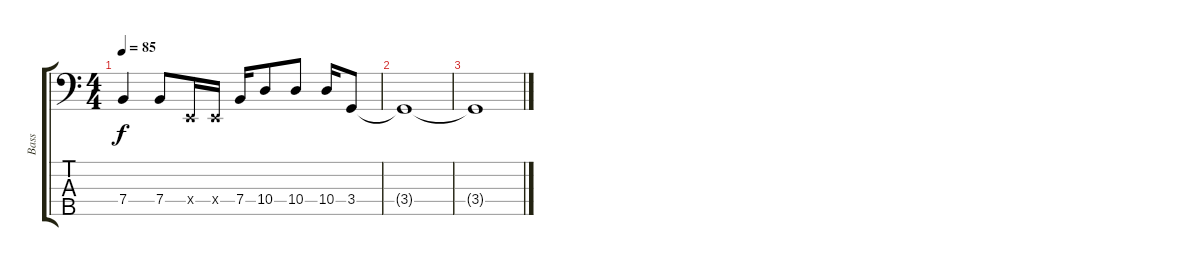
\track ("Bass" "Bass") {instrument electricbassfinger}
\staff {score tabs}
\tuning (G2 D2 A1 E1 B0) {hide}
\ts (4 4)
\tempo 85
\clef f4
\ks c
7.4{t}.4{dy f} 7.4.8 0.4{x}.16 0.4{x}.16 7.4.16 10.4.8 10.4.8 10.4.16 3.4.8 |
3.4{t}.1 |
3.4{t}.1
